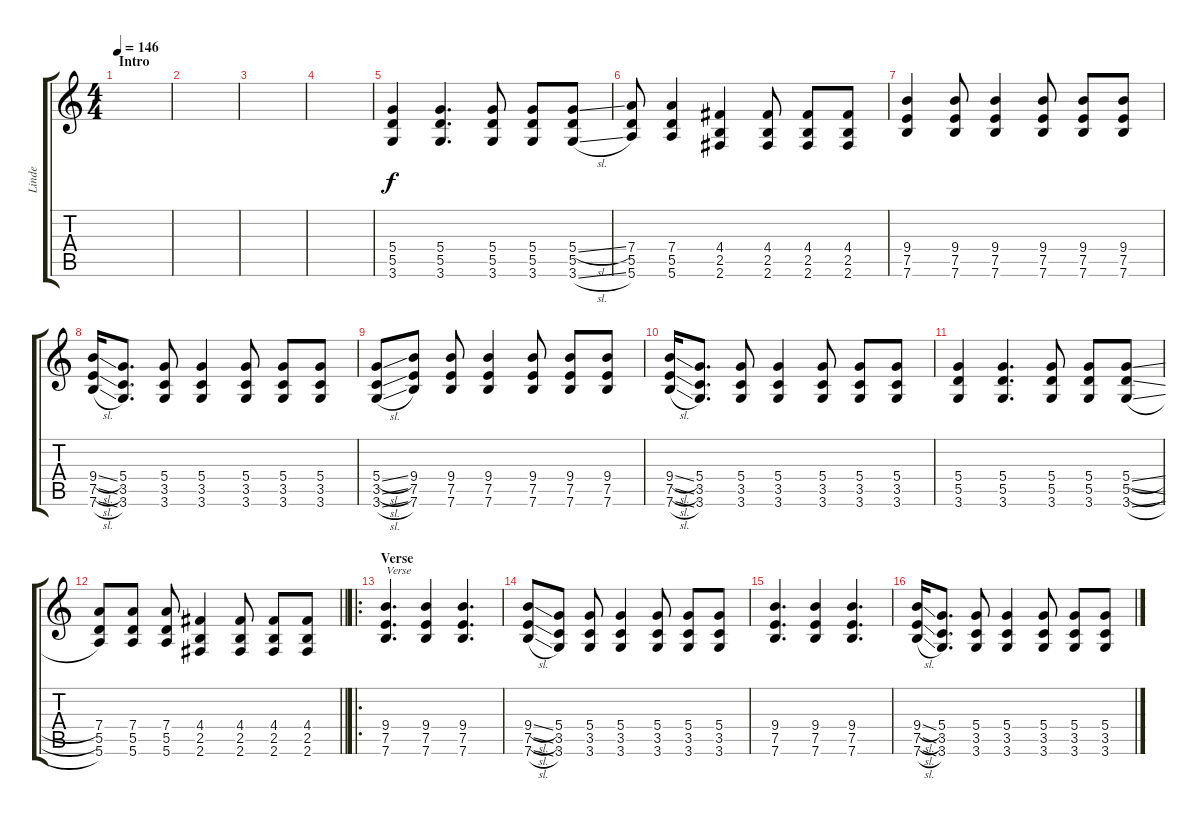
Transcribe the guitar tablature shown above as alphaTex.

\track ("Linde" "Linde") {instrument distortionguitar}
\staff {score tabs}
\tuning (E4 B3 G3 D3 A2 E2) {hide}
\ts (4 4)
\section ("" "Intro")
\tempo 146
\clef g2
\ks c
|
|
|
|
(5.4 5.5 3.6).4 (5.4 5.5 3.6).4{d} (5.4 5.5 3.6).8 (5.4 5.5 3.6).8 (5.4{sl} 5.5 3.6{sl}).8 |
(7.4 5.5 5.6).8 (7.4 5.5 5.6).4 (4.4 2.5 2.6).4 (4.4 2.5 2.6).8 (4.4 2.5 2.6).8 (4.4 2.5 2.6).8 |
(9.4 7.5 7.6).4 (9.4 7.5 7.6).8 (9.4 7.5 7.6).4 (9.4 7.5 7.6).8 (9.4 7.5 7.6).8 (9.4 7.5 7.6).8 |
(9.4{sl} 7.5{sl} 7.6{sl}).16 (5.4 3.5 3.6).8{d} (5.4 3.5 3.6).8 (5.4 3.5 3.6).4 (5.4 3.5 3.6).8 (5.4 3.5 3.6).8 (5.4 3.5 3.6).8 |
(5.4{sl} 3.5{sl} 3.6{sl}).8 (9.4 7.5 7.6).8 (9.4 7.5 7.6).8 (9.4 7.5 7.6).4 (9.4 7.5 7.6).8 (9.4 7.5 7.6).8 (9.4 7.5 7.6).8 |
(9.4{sl} 7.5{sl} 7.6{sl}).16 (5.4 3.5 3.6).8{d} (5.4 3.5 3.6).8 (5.4 3.5 3.6).4 (5.4 3.5 3.6).8 (5.4 3.5 3.6).8 (5.4 3.5 3.6).8 |
(5.4 5.5 3.6).4 (5.4 5.5 3.6).4{d} (5.4 5.5 3.6).8 (5.4 5.5 3.6).8 (5.4{sl} 5.5{sl} 3.6{sl}).8 |
\barLineRight lightlight
(7.4 5.5 5.6).8 (7.4 5.5 5.6).8 (7.4 5.5 5.6).8 (4.4 2.5 2.6).4 (4.4 2.5 2.6).8 (4.4 2.5 2.6).8 (4.4 2.5 2.6).8 |
\ro
\section ("" "Verse")
(9.4 7.5 7.6).4{d txt "Verse"} (9.4 7.5 7.6).4 (9.4 7.5 7.6).4{d} |
(9.4{sl} 7.5{sl} 7.6{sl}).8 (5.4 3.5 3.6).8 (5.4 3.5 3.6).8 (5.4 3.5 3.6).4 (5.4 3.5 3.6).8 (5.4 3.5 3.6).8 (5.4 3.5 3.6).8 |
(9.4 7.5 7.6).4{d} (9.4 7.5 7.6).4 (9.4 7.5 7.6).4{d} |
(9.4{sl} 7.5{sl} 7.6{sl}).16 (5.4 3.5 3.6).8{d} (5.4 3.5 3.6).8 (5.4 3.5 3.6).4 (5.4 3.5 3.6).8 (5.4 3.5 3.6).8 (5.4 3.5 3.6).8
